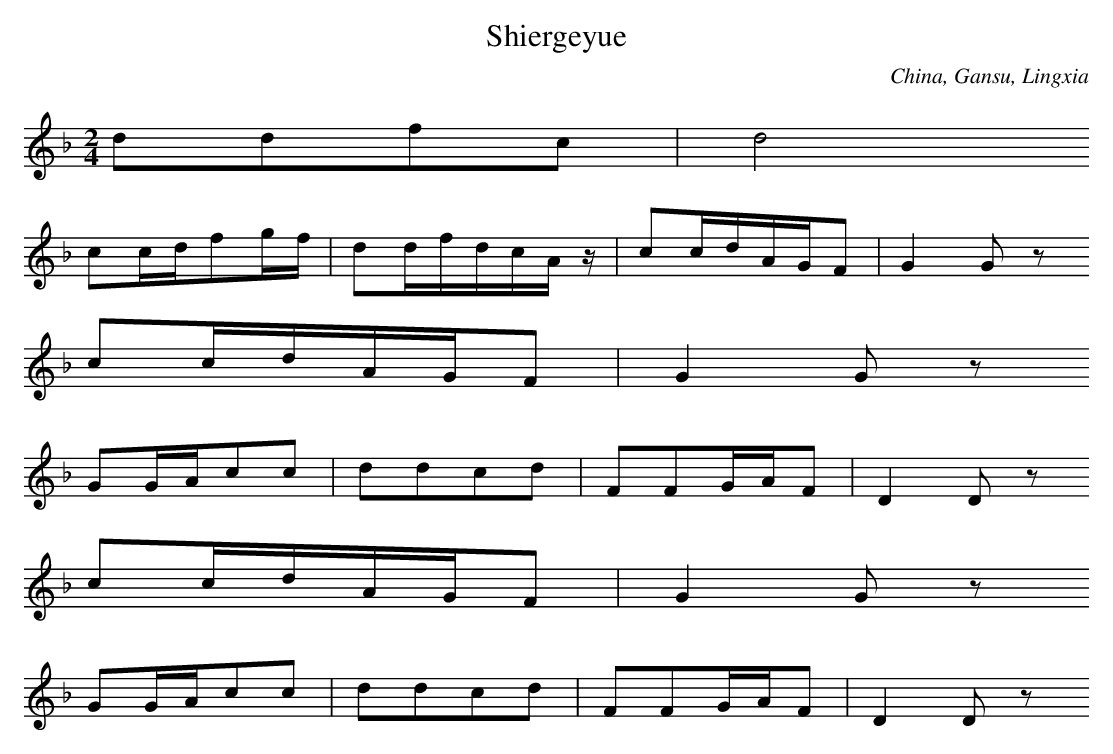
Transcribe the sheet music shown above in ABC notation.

X:1
T: Shiergeyue
O: China, Gansu, Lingxia
M: 2/4
L: 1/16
K: F
d2d2f2c2 | d8
c2cdf2gf | d2dfdcAz | c2cdAGF2 | G4G2z2
c2cdAGF2 | G4G2z2
G2GAc2c2 | d2d2c2d2 | F2F2GAF2 | D4D2z2
c2cdAGF2 | G4G2z2
G2GAc2c2 | d2d2c2d2 | F2F2GAF2 | D4D2z2
